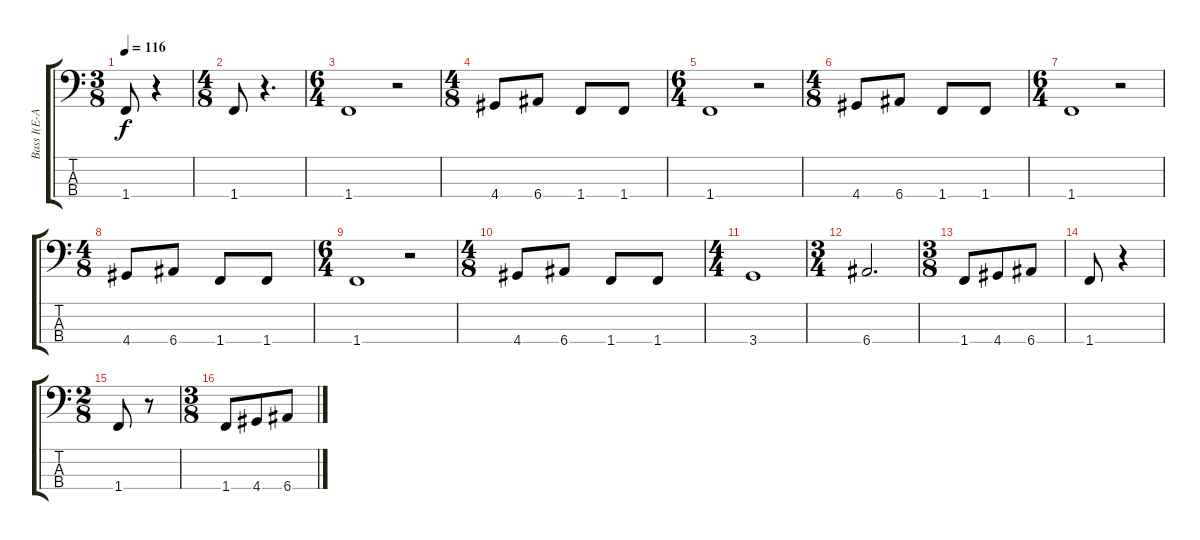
\track ("Bass I(E-A-D-G)" "Bass I(E-A") {instrument electricbassfinger}
\staff {score tabs}
\tuning (G2 D2 A1 E1) {hide}
\ts (3 8)
\tempo 116
\clef f4
\ks c
1.4.8{dy f} r.4 |
\ts (4 8)
1.4.8 r.4{d} |
\ts (6 4)
1.4.1 r.2 |
\ts (4 8)
4.4.8 6.4.8 1.4.8 1.4.8 |
\ts (6 4)
1.4.1 r.2 |
\ts (4 8)
4.4.8 6.4.8 1.4.8 1.4.8 |
\ts (6 4)
1.4.1 r.2 |
\ts (4 8)
4.4.8 6.4.8 1.4.8 1.4.8 |
\ts (6 4)
1.4.1 r.2 |
\ts (4 8)
4.4.8 6.4.8 1.4.8 1.4.8 |
\ts (4 4)
3.4.1 |
\ts (3 4)
6.4.2{d} |
\ts (3 8)
1.4.8 4.4.8 6.4.8 |
1.4.8 r.4 |
\ts (2 8)
1.4.8 r.8 |
\ts (3 8)
1.4.8 4.4.8 6.4.8
